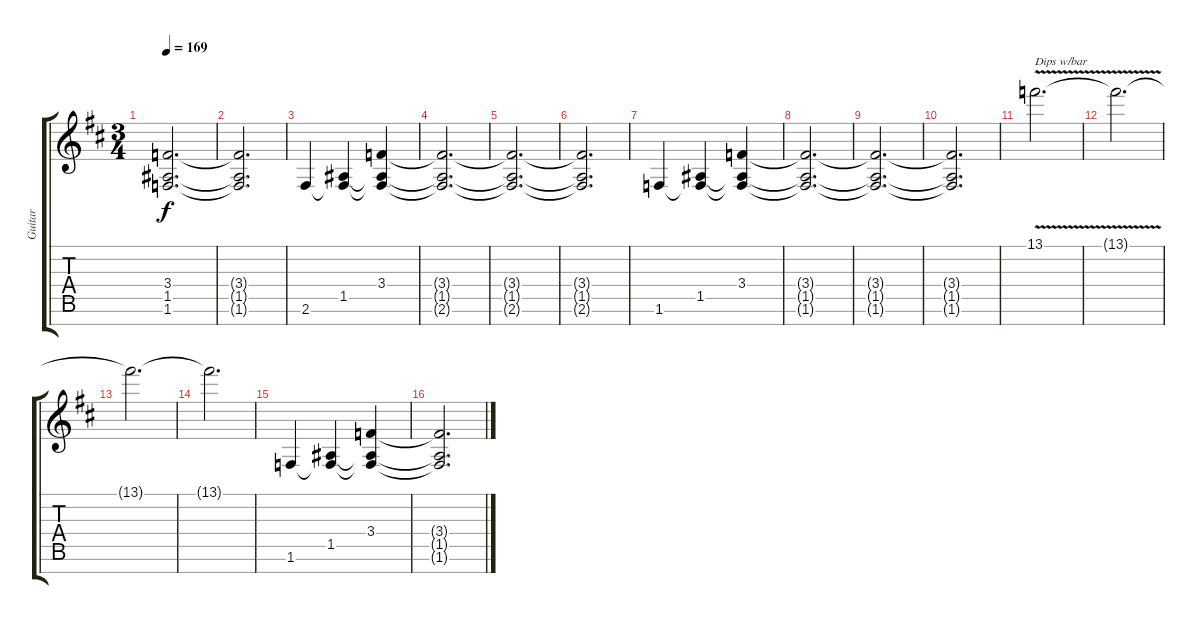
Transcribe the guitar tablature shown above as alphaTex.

\track ("Guitar" "Guitar") {instrument distortionguitar}
\staff {score tabs}
\tuning (E4 B3 G3 D3 A2 E2 B1) {hide}
\ts (3 4)
\tempo 169
\clef g2
\ks d
(3.4{t} 1.5{t} 1.6{t}).2{d dy f} |
(3.4{t} 1.5{t} 1.6{t}).2{d} |
2.6.4 (1.5 2.6{t}).4 (3.4 1.5{t} 2.6{t}).4 |
(3.4{t} 1.5{t} 2.6{t}).2{d} |
(3.4{t} 1.5{t} 2.6{t}).2{d} |
(3.4{t} 1.5{t} 2.6{t}).2{d} |
1.6.4 (1.5 1.6{t}).4 (3.4 1.5{t} 1.6{t}).4 |
(3.4{t} 1.5{t} 1.6{t}).2{d} |
(3.4{t} 1.5{t} 1.6{t}).2{d} |
(3.4{t} 1.5{t} 1.6{t}).2{d} |
13.1{v}.2{d txt "Dips w/bar"} |
13.1{t}.2{d} |
13.1{t}.2{d} |
13.1{t}.2{d} |
1.6.4 (1.5 1.6{t}).4 (3.4 1.5{t} 1.6{t}).4 |
(3.4{t} 1.5{t} 1.6{t}).2{d}
